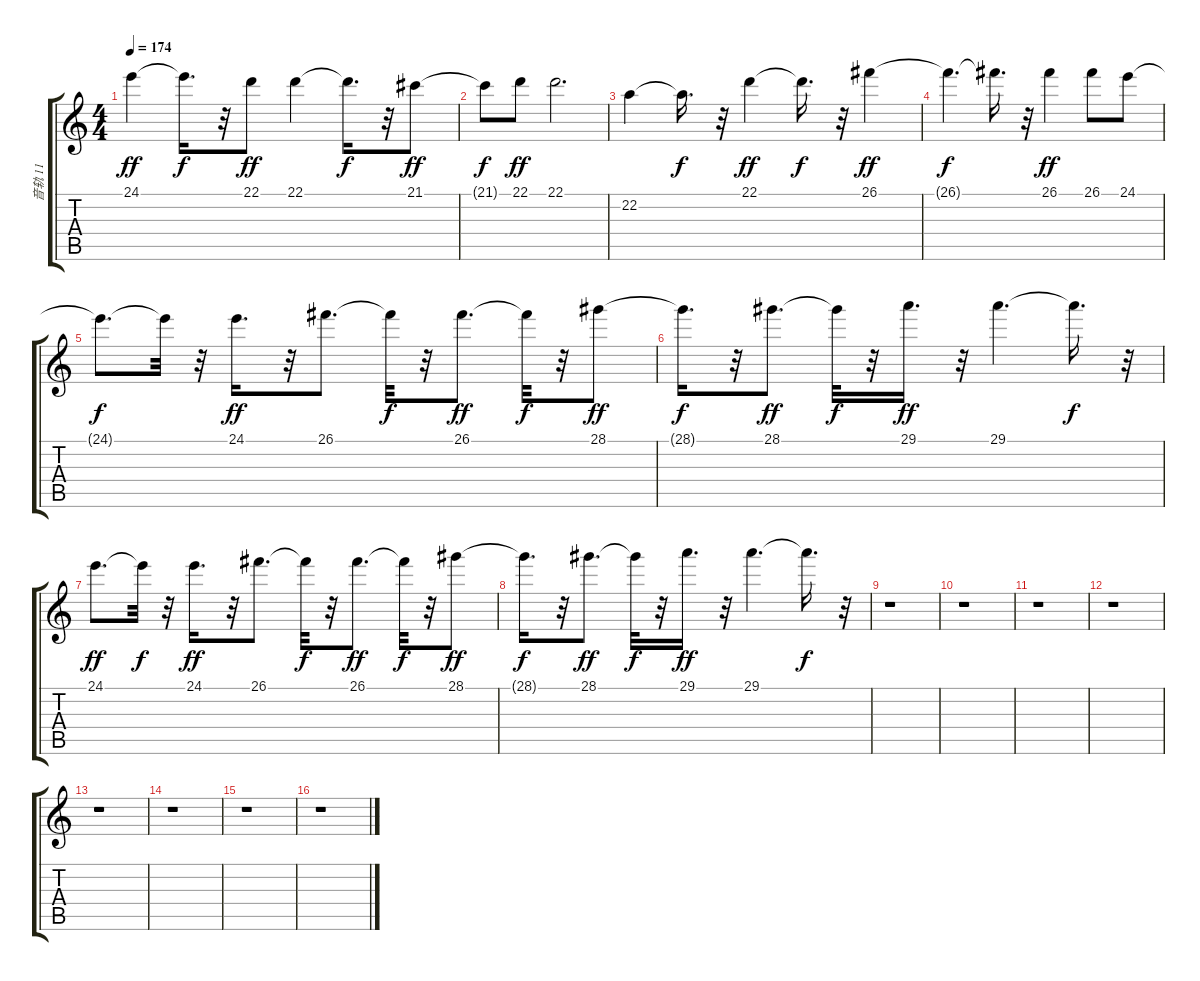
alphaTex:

\track ("音轨 11" "音轨 11") {instrument stringensemble1}
\staff {score tabs}
\tuning (E4 B3 G3 D3 A2 E2) {hide}
\ts (4 4)
\tempo 174
\clef g2
\ks c
24.1.4{dy ff} 24.1{t}.16{d dy f} r.32 22.1.8{dy ff} 22.1.4 22.1{t}.16{d dy f} r.32 21.1.8{dy ff} |
21.1{t}.8{dy f} 22.1.8{dy ff} 22.1.2{d} |
22.2.4 22.2{t}.16{d dy f} r.32 22.1.4{dy ff} 22.1{t}.16{d dy f} r.32 26.1.4{dy ff} |
26.1{t}.4{d dy f} 26.1{t}.16{d} r.32 26.1.4{dy ff} 26.1.8 24.1.8 |
24.1{t}.8{d dy f} 24.1{t}.32 r.32 24.1.16{d dy ff} r.32 26.1.8{d} 26.1{t}.32{dy f} r.32 26.1.8{d dy ff} 26.1{t}.32{dy f} r.32 28.1.8{dy ff} |
28.1{t}.16{d dy f} r.32 28.1.8{d dy ff} 28.1{t}.32{dy f} r.32 29.1.16{d dy ff} r.32 29.1.4{d} 29.1{t}.16{d dy f} r.32 |
24.1.8{d dy ff} 24.1{t}.32{dy f} r.32 24.1.16{d dy ff} r.32 26.1.8{d} 26.1{t}.32{dy f} r.32 26.1.8{d dy ff} 26.1{t}.32{dy f} r.32 28.1.8{dy ff} |
28.1{t}.16{d dy f} r.32 28.1.8{d dy ff} 28.1{t}.32{dy f} r.32 29.1.16{d dy ff} r.32 29.1.4{d} 29.1{t}.16{d dy f} r.32 |
r.1 |
r.1 |
r.1 |
r.1 |
r.1 |
r.1 |
r.1 |
r.1
